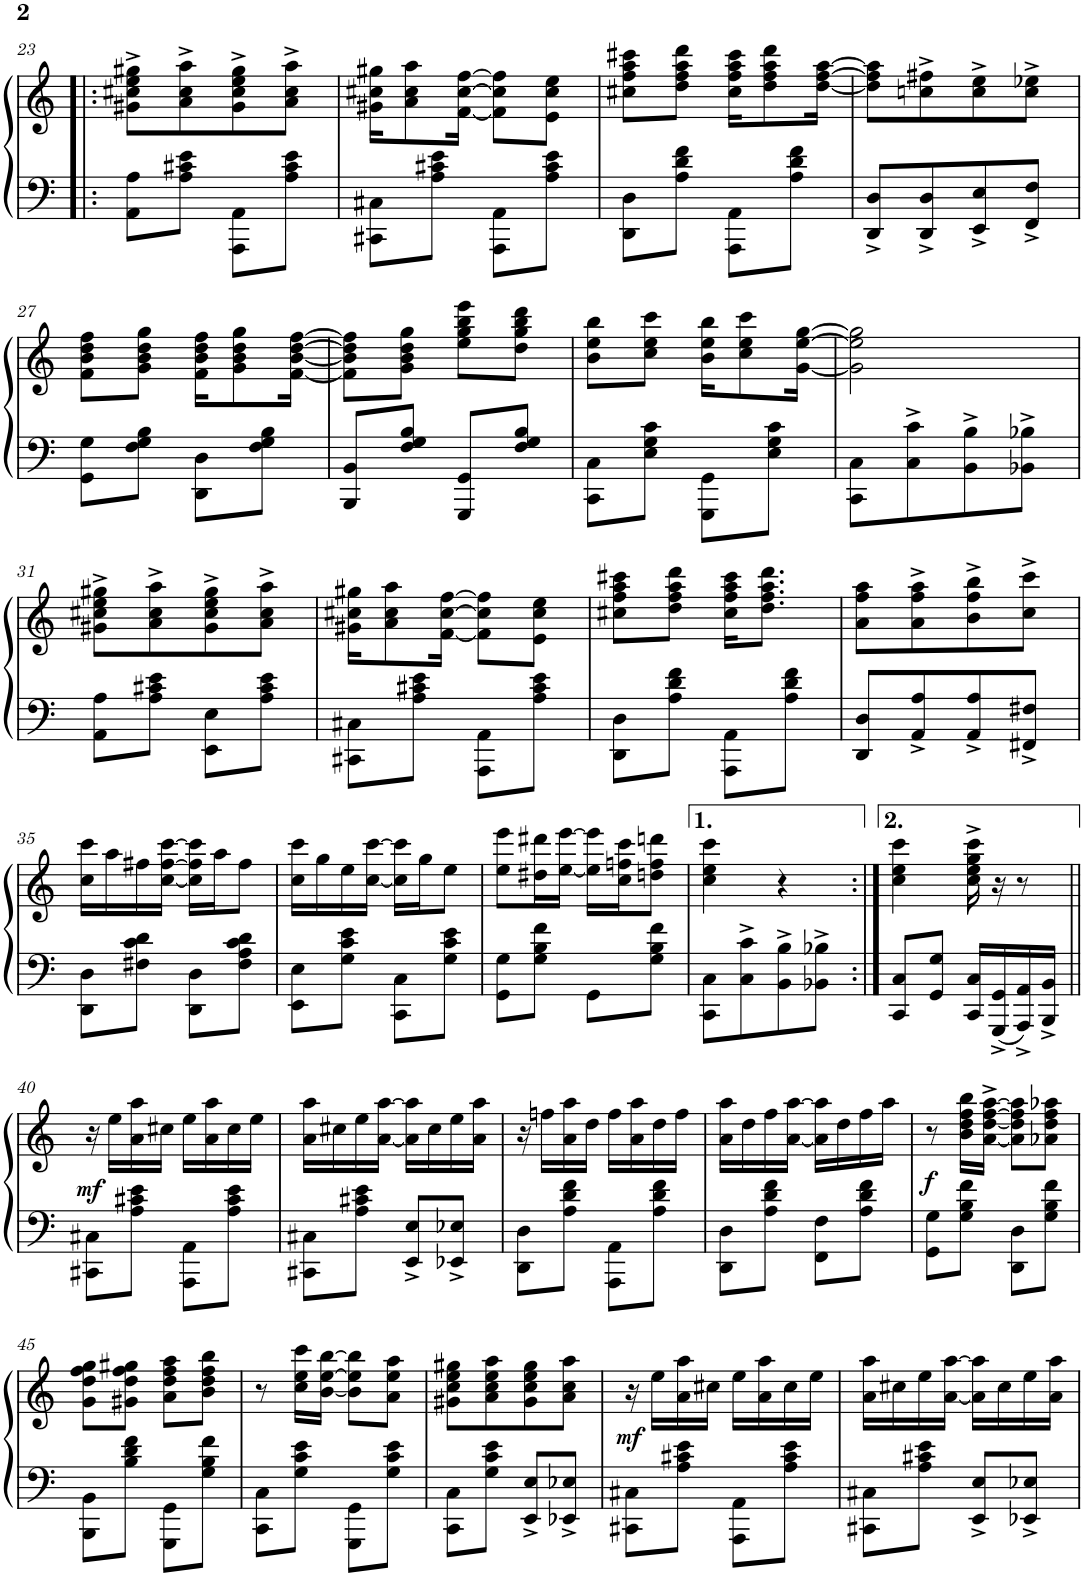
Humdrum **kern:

**kern	**kern	**dynam
*part1	*part1	*part1
*staff2	*staff1	*staff1/2
*I"Piano	*	*
*I'Pno.	*	*
!!LO:PB:g=z
*clefF4	*clefG2	*
*k[]	*k[]	*
*M2/4	*M2/4	*
=23!|:	=23!|:	=23!|:
8AA\ 8A\L	8g#X\^ 8cc#X\^ 8ee\^ 8gg#X\^L	.
8A\ 8c#X\ 8e\J	8a\^ 8cc#\^ 8aa\^	.
8AAA\ 8AA\L	8g#\^ 8cc#\^ 8ee\^ 8gg#\^	.
8A\ 8c#\ 8e\J	8a\^ 8cc#\^ 8aa\^J	.
=24	=24	=24
8CC#X\ 8C#X\L	16g#X\ 16cc#X\ 16gg#X\KL	.
.	8a\ 8cc#\ 8aa\	.
8A\ 8c#X\ 8e\J	.	.
.	[16f\ [16cc#\ [16ff\Jk	.
8AAA\ 8AA\L	8f\] 8cc#\] 8ff\]L	.
8A\ 8c#\ 8e\J	8e\ 8cc#\ 8ee\J	.
=25	=25	=25
8DD\ 8D\L	8cc#X\ 8ff\ 8aa\ 8ccc#X\L	.
8A\ 8d\ 8f\J	8dd\ 8ff\ 8aa\ 8ddd\J	.
8AAA\ 8AA\L	16cc#\ 16ff\ 16aa\ 16ccc#\KL	.
.	8dd\ 8ff\ 8aa\ 8ddd\	.
8A\ 8d\ 8f\J	.	.
.	[16dd\ [16ff\ [16aa\Jk	.
=26	=26	=26
8DD/^ 8D/^L	8dd\] 8ff\] 8aa\]L	.
8DD/^ 8D/^	8ccn\^ 8ff#X\^	.
8EE/^ 8E/^	8cc\^ 8ee\^	.
8FF/^ 8F/^J	8cc\^ 8ee-X\^J	.
!!LO:LB:g=z
=27	=27	=27
8GG\ 8G\L	8f\ 8b\ 8dd\ 8ff\L	.
8F\ 8G\ 8B\J	8g\ 8b\ 8dd\ 8gg\J	.
8DD\ 8D\L	16f\ 16b\ 16dd\ 16ff\KL	.
.	8g\ 8b\ 8dd\ 8gg\	.
8F\ 8G\ 8B\J	.	.
.	[16f\ [16b\ [16dd\ [16ff\Jk	.
=28	=28	=28
8BBB/ 8BB/L	8f\] 8b\] 8dd\] 8ff\]L	.
8F/ 8G/ 8B/J	8g\ 8b\ 8dd\ 8gg\J	.
8GGG/ 8GG/L	8ee\ 8gg\ 8bb\ 8eee\L	.
8F/ 8G/ 8B/J	8dd\ 8gg\ 8bb\ 8ddd\J	.
=29	=29	=29
8CC\ 8C\L	8b\ 8ee\ 8bb\L	.
8E\ 8G\ 8c\J	8cc\ 8ee\ 8ccc\J	.
8GGG\ 8GG\L	16b\ 16ee\ 16bb\KL	.
.	8cc\ 8ee\ 8ccc\	.
8E\ 8G\ 8c\J	.	.
.	[16g\ [16ee\ [16gg\Jk	.
=30	=30	=30
8CC\ 8C\L	2g\] 2ee\] 2gg\]	.
8C\^ 8c\^	.	.
8BB\^ 8B\^	.	.
8BB-X\^ 8B-X\^J	.	.
!!LO:LB:g=z
=31	=31	=31
8AA\ 8A\L	8g#X\^ 8cc#X\^ 8ee\^ 8gg#X\^L	.
8A\ 8c#X\ 8e\J	8a\^ 8cc#\^ 8aa\^	.
8EE\ 8E\L	8g#\^ 8cc#\^ 8ee\^ 8gg#\^	.
8A\ 8c#\ 8e\J	8a\^ 8cc#\^ 8aa\^J	.
=32	=32	=32
8CC#X\ 8C#X\L	16g#X\ 16cc#X\ 16gg#X\KL	.
.	8a\ 8cc#\ 8aa\	.
8A\ 8c#X\ 8e\J	.	.
.	[16f\ [16cc#\ [16ff\Jk	.
8AAA\ 8AA\L	8f\] 8cc#\] 8ff\]L	.
8A\ 8c#\ 8e\J	8e\ 8cc#\ 8ee\J	.
=33	=33	=33
8DD\ 8D\L	8cc#X\ 8ff\ 8aa\ 8ccc#X\L	.
8A\ 8d\ 8f\J	8dd\ 8ff\ 8aa\ 8ddd\J	.
8AAA\ 8AA\L	16cc#\ 16ff\ 16aa\ 16ccc#\KL	.
.	8.dd\ 8.ff\ 8.aa\ 8.ddd\J	.
8A\ 8d\ 8f\J	.	.
=34	=34	=34
8DD/ 8D/L	8a\ 8ff\ 8aa\L	.
8AA/^ 8A/^	8a\^ 8ff\^ 8aa\^	.
8AA/^ 8A/^	8b\^ 8ff\^ 8bb\^	.
8FF#X/^ 8F#X/^J	8cc\^ 8ccc\^J	.
!!LO:LB:g=z
=35	=35	=35
8DD\ 8D\L	16cc\ 16ccc\LL	.
.	16aa\	.
8F#X\ 8c\ 8d\J	16ff#X\	.
.	[16cc\ [16ff#\ [16ccc\JJ	.
8DD\ 8D\L	16cc\] 16ff#\] 16ccc\]LL	.
.	16aa\J	.
8F#\ 8A\ 8c\ 8d\J	8ff#\J	.
=36	=36	=36
8EE\ 8E\L	16cc\ 16ccc\LL	.
.	16gg\	.
8G\ 8c\ 8e\J	16ee\	.
.	[16cc\ [16ccc\JJ	.
8CC\ 8C\L	16cc\] 16ccc\]LL	.
.	16gg\J	.
8G\ 8c\ 8e\J	8ee\J	.
=37	=37	=37
8GG\ 8G\L	8ee\ 8eee\L	.
8G\ 8B\ 8f\J	16dd#X\ 16ddd#X\L	.
.	[16ee\ [16eee\JJ	.
8GG\L	16ee\] 16eee\]LL	.
.	16cc\ 16ffn\ 16ccc\J	.
8G\ 8B\ 8f\J	8ddn\ 8ff\ 8dddn\J	.
=38	=38	=38
8CC\ 8C\L	4cc\ 4ee\ 4ccc\	.
8C\^ 8c\^	.	.
8BB\^ 8B\^	4r	.
8BB-X\^ 8B-X\^J	.	.
=39:|!	=39:|!	=39:|!
8CC/ 8C/L	4cc\ 4ee\ 4ccc\	.
8GG/ 8G/J	.	.
16CC/ 16C/LL	16cc\^ 16ee\^ 16gg\^ 16ccc\^	.
16GGG/^ 16GG/^	16r	.
16AAA/^ 16AA/^	8r	.
16BBB/^ 16BB/^JJ	.	.
!!LO:LB:g=z
=40||	=40||	=40||
!	!	!LO:DY:b
8CC#X\ 8C#X\L	16r	mf
.	16ee\LL	.
8A\ 8c#X\ 8e\J	16a\ 16aa\	.
.	16cc#X\JJ	.
8AAA\ 8AA\L	16ee\LL	.
.	16a\ 16aa\	.
8A\ 8c#\ 8e\J	16cc#\	.
.	16ee\JJ	.
=41	=41	=41
8CC#X\ 8C#X\L	16a\ 16aa\LL	.
.	16cc#X\	.
8A\ 8c#X\ 8e\J	16ee\	.
.	[16a\ [16aa\JJ	.
8EE/^ 8E/^L	16a\] 16aa\]LL	.
.	16cc#\	.
8EE-X/^ 8E-X/^J	16ee\	.
.	16a\ 16aa\JJ	.
=42	=42	=42
8DD\ 8D\L	16r	.
.	16ffn\LL	.
8A\ 8d\ 8f\J	16a\ 16aa\	.
.	16dd\JJ	.
8AAA\ 8AA\L	16ff\LL	.
.	16a\ 16aa\	.
8A\ 8d\ 8f\J	16dd\	.
.	16ff\JJ	.
=43	=43	=43
8DD\ 8D\L	16a\ 16aa\LL	.
.	16dd\	.
8A\ 8d\ 8f\J	16ff\	.
.	[16a\ [16aa\JJ	.
8FF\ 8F\L	16a\] 16aa\]LL	.
.	16dd\	.
8A\ 8d\ 8f\J	16ff\	.
.	16aa\JJ	.
=44	=44	=44
!	!	!LO:DY:b
8GG\ 8G\L	8r	f
8G\ 8B\ 8f\J	16b\ 16dd\ 16ff\ 16bb\LL	.
.	[16a\^ [16dd\^ [16ff\^ [16aa\^JJ	.
8DD\ 8D\L	8a\] 8dd\] 8ff\] 8aa\]L	.
8G\ 8B\ 8f\J	8a-X\ 8dd\ 8ff\ 8aa-X\J	.
!!LO:LB:g=z
=45	=45	=45
8BBB\ 8BB\L	8g\ 8dd\ 8ff\ 8gg\L	.
8B\ 8d\ 8f\J	8g#X\ 8dd\ 8ff\ 8gg#X\J	.
8GGG\ 8GG\L	8a\ 8dd\ 8ff\ 8aa\L	.
8G\ 8B\ 8f\J	8b\ 8dd\ 8ff\ 8bb\J	.
=46	=46	=46
8CC\ 8C\L	8r	.
8G\ 8c\ 8e\J	16cc\ 16ee\ 16ccc\LL	.
.	[16b\ [16ee\ [16bb\JJ	.
8GGG\ 8GG\L	8b\] 8ee\] 8bb\]L	.
8G\ 8c\ 8e\J	8a\ 8ee\ 8aa\J	.
=47	=47	=47
8CC\ 8C\L	8g#X\ 8cc\ 8ee\ 8gg#X\L	.
8G\ 8c\ 8e\J	8a\ 8cc\ 8ee\ 8aa\	.
8EE/^ 8E/^L	8g#\ 8cc\ 8ee\ 8gg#\	.
8EE-X/^ 8E-X/^J	8a\ 8cc\ 8aa\J	.
=48	=48	=48
!	!	!LO:DY:b
8CC#X\ 8C#X\L	16r	mf
.	16ee\LL	.
8A\ 8c#X\ 8e\J	16a\ 16aa\	.
.	16cc#X\JJ	.
8AAA\ 8AA\L	16ee\LL	.
.	16a\ 16aa\	.
8A\ 8c#\ 8e\J	16cc#\	.
.	16ee\JJ	.
=49	=49	=49
8CC#X\ 8C#X\L	16a\ 16aa\LL	.
.	16cc#X\	.
8A\ 8c#X\ 8e\J	16ee\	.
.	[16a\ [16aa\JJ	.
8EE/^ 8E/^L	16a\] 16aa\]LL	.
.	16cc#\	.
8EE-X/^ 8E-X/^J	16ee\	.
.	16a\ 16aa\JJ	.
=	=	=
*-	*-	*-
